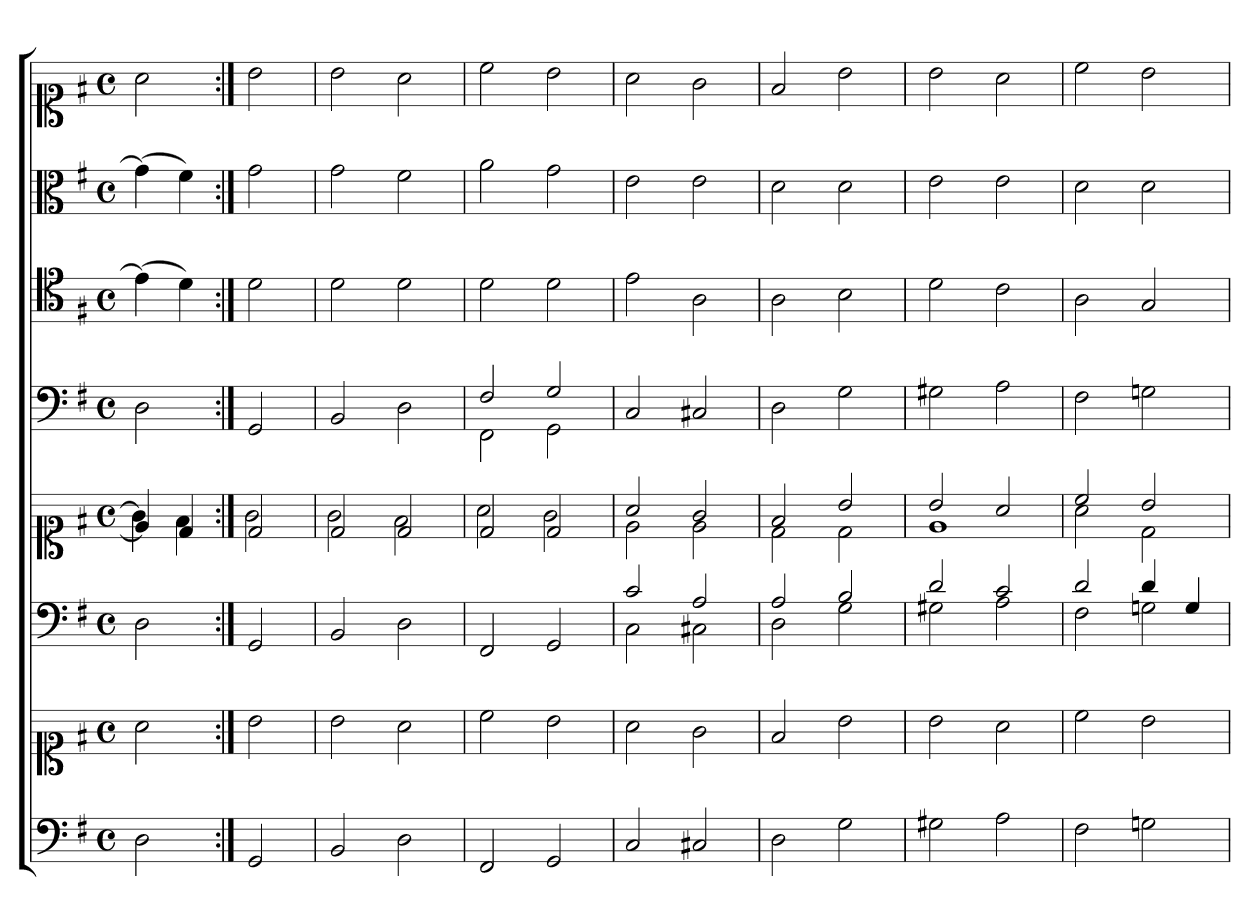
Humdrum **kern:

**kern	**kern	**kern	**kern	**kern	**kern	**kern	**kern
*part6	*part6	*part5	*part5	*part4	*part3	*part2	*part1
*staff8	*staff7	*staff6	*staff5	*staff4	*staff3	*staff2	*staff1
*clefF4	*clefC1	*clefF4	*clefC1	*clefF4	*clefC4	*clefC3	*clefC1
*k[f#]	*k[f#]	*k[f#]	*k[f#]	*k[f#]	*k[f#]	*k[f#]	*k[f#]
*G:	*G:	*G:	*G:	*G:	*G:	*G:	*G:
*M4/4	*M4/4	*M4/4	*M4/4	*M4/4	*M4/4	*M4/4	*M4/4
*met(c)	*met(c)	*met(c)	*met(c)	*met(c)	*met(c)	*met(c)	*met(c)
=	=	=	=	=	=	=	=
*	*	*	*^	*	*	*	*
2D	2a	2D	4e]	4g]	2D	(4e]	(4g]	2a
.	.	.	4d	4f#	.	4d)	4f#)	.
=8:|!	=8:|!	=8:|!	=8:|!	=8:|!	=8:|!	=8:|!	=8:|!	=8:|!
2GG	2b	2GG	2d	2g	2GG	2d	2g	2b
=9	=9	=9	=9	=9	=9	=9	=9	=9
2BB	2b	2BB	2d	2g	2BB	2d	2g	2b
2D	2a	2D	2d	2f#	2D	2d	2f#	2a
=10	=10	=10	=10	=10	=10	=10	=10	=10
*	*	*	*	*	*^	*	*	*
2FF#	2cc	2FF#	2d	2a	2F#	2FF#	2d	2a	2cc
2GG	2b	2GG	2d	2g	2G	2GG	2d	2g	2b
*	*	*	*	*	*v	*v	*	*	*
=11	=11	=11	=11	=11	=11	=11	=11	=11
*	*	*^	*	*	*	*	*	*
2C	2a	2c	2C	2a	2e	2C	2e	2e	2a
2C#X	2g	2A	2C#X	2g	2e	2C#X	2A	2e	2g
=12	=12	=12	=12	=12	=12	=12	=12	=12	=12
2D	2f#	2A	2D	2f#	2d	2D	2A	2d	2f#
2G	2b	2B	2G	2b	2d	2G	2B	2d	2b
=13	=13	=13	=13	=13	=13	=13	=13	=13	=13
2G#X	2b	2d	2G#X	2b	1e	2G#X	2d	2e	2b
2A	2a	2c	2A	2a	.	2A	2c	2e	2a
=14	=14	=14	=14	=14	=14	=14	=14	=14	=14
2F#	2cc	2d	2F#	2cc	2a	2F#	2A	2d	2cc
2Gn	2b	4d	2Gn	2b	2d	2Gn	2G	2d	2b
.	.	4G	.	.	.	.	.	.	.
*	*	*v	*v	*	*	*	*	*	*
*	*	*	*v	*v	*	*	*	*
=	=	=	=	=	=	=	=
*-	*-	*-	*-	*-	*-	*-	*-
